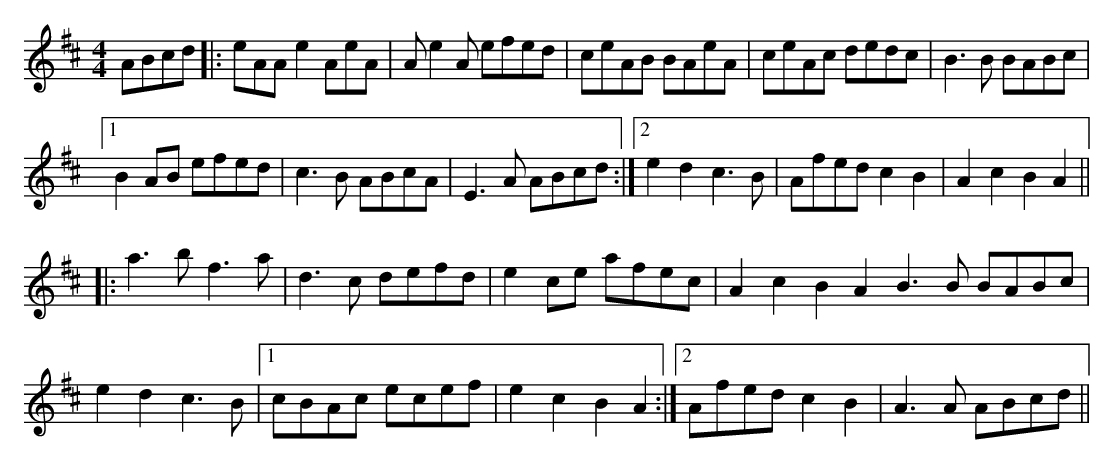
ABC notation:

X:1
M:4/4
K:D
ABcd|:eAA e2 AeA|Ae2A efed|ceAB BAeA|ceAc dedc|B3B BABc|
[1 B2AB efed|c3B ABcA|E3A ABcd:|2 e2d2 c3B|Afed c2B2|A2c2 B2A2||
|:a3b f3a|d3c defd|e2ce afec|A2c2 B2A2B3B BABc|
e2d2 c3B|1 cBAc ecef|e2c2 B2A2:|2 Afed c2B2|A3A ABcd||
